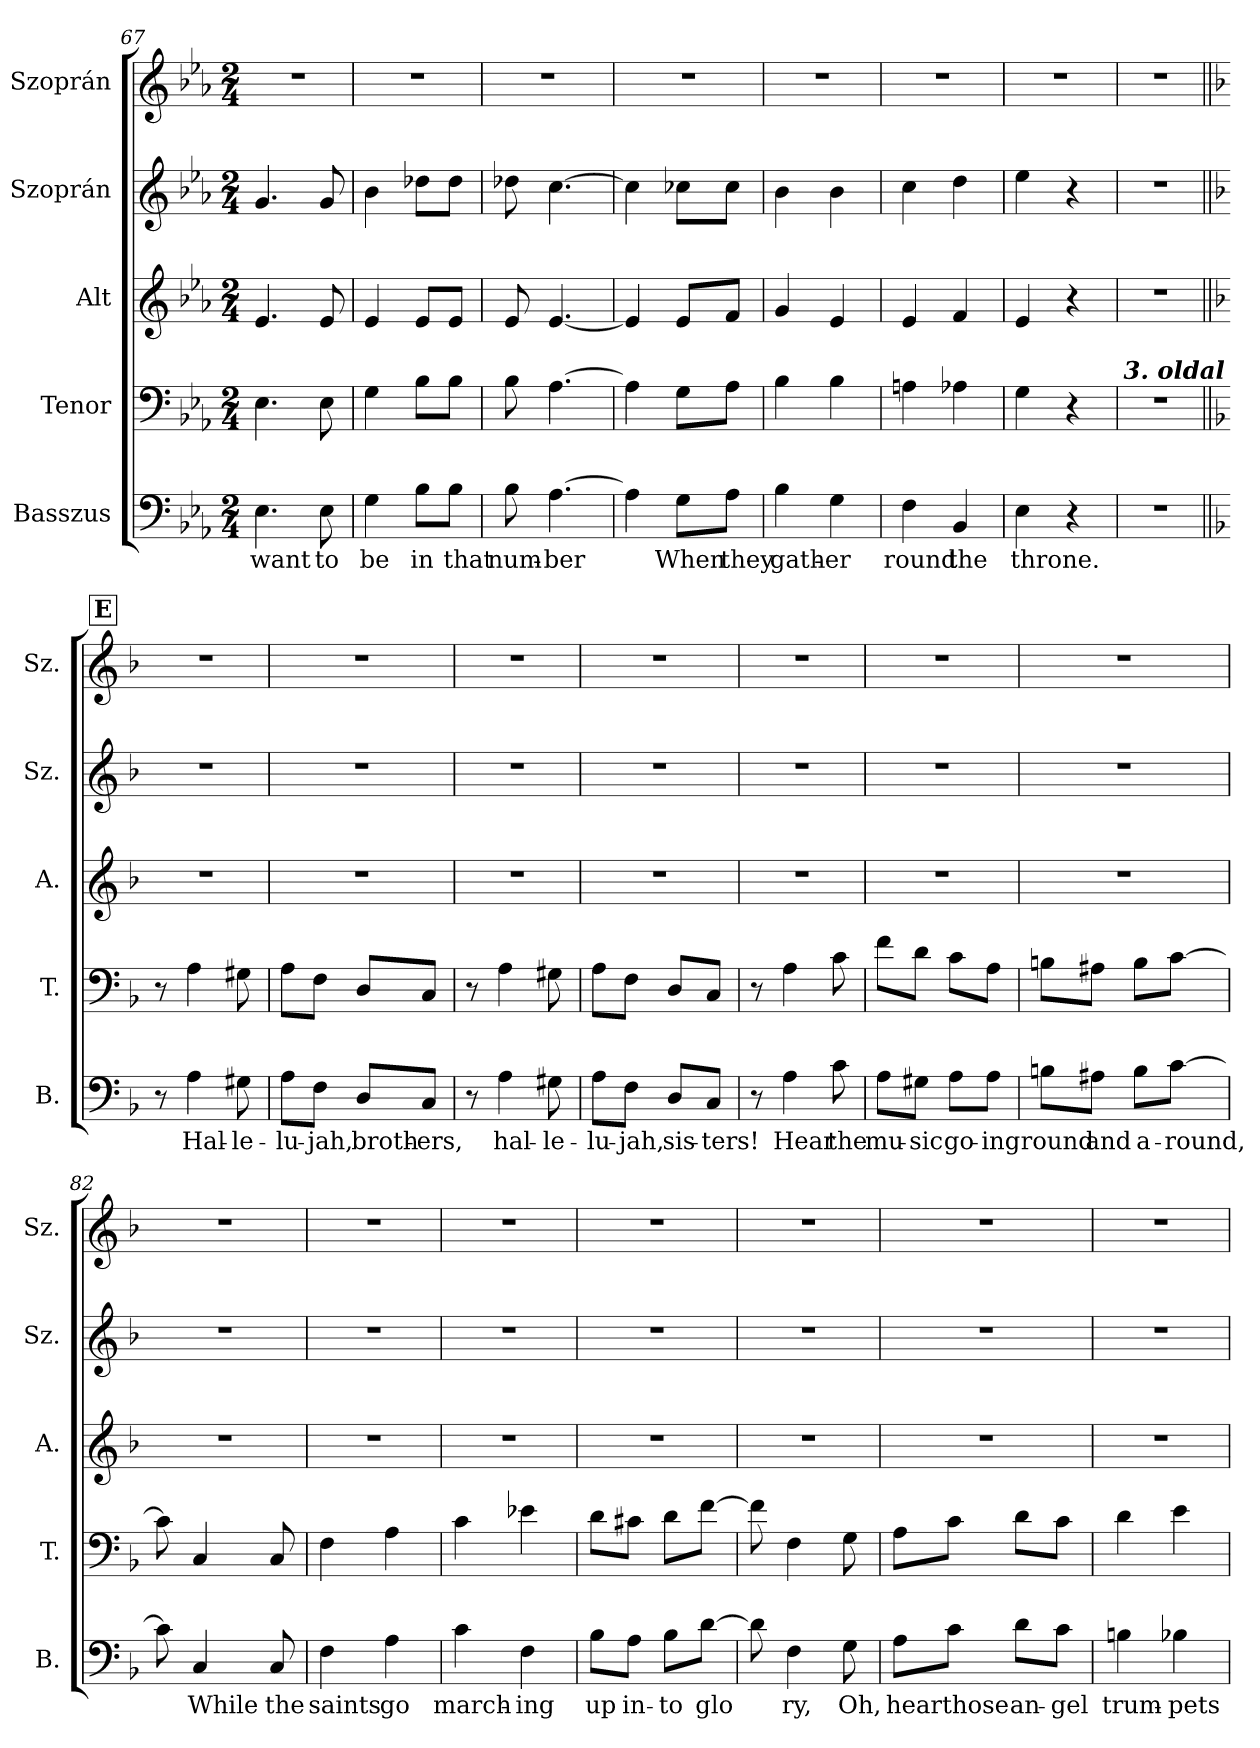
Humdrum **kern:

**kern	**text	**kern	**kern	**kern	**kern
*part5	*part5	*part4	*part3	*part2	*part1
*staff5	*staff5	*staff4	*staff3	*staff2	*staff1
*I"Basszus	*	*I"Tenor	*I"Alt	*I"Szoprán	*I"Szoprán
*I'B.	*	*I'T.	*I'A.	*I'Sz.	*I'Sz.
*clefF4	*	*clefF4	*clefG2	*clefG2	*clefG2
*k[b-e-a-]	*	*k[b-e-a-]	*k[b-e-a-]	*k[b-e-a-]	*k[b-e-a-]
*M2/4	*	*M2/4	*M2/4	*M2/4	*M2/4
=67	=67	=67	=67	=67	=67
!	!LO:LY:b	!	!	!	!
4.E-\	want	4.E-\	4.e-/	4.g/	2r
!	!LO:LY:b	!	!	!	!
8E-\	to	8E-\	8e-/	8g/	.
=68	=68	=68	=68	=68	=68
!	!LO:LY:b	!	!	!	!
4G\	be	4G\	4e-/	4b-\	2r
!	!LO:LY:b	!	!	!	!
8B-\L	in	8B-\L	8e-/L	8dd-X\L	.
!	!LO:LY:b	!	!	!	!
8B-\J	that	8B-\J	8e-/J	8dd-\J	.
=69	=69	=69	=69	=69	=69
!	!LO:LY:b	!	!	!	!
8B-\	num-	8B-\	8e-/	8dd-X\	2r
!	!LO:LY:b	!	!	!	!
[4.A-\	-ber	[4.A-\	[4.e-/	[4.cc\	.
=70	=70	=70	=70	=70	=70
4A-\]	.	4A-\]	4e-/]	4cc\]	2r
!	!LO:LY:b	!	!	!	!
8G\L	When	8G\L	8e-/L	8cc-X\L	.
!	!LO:LY:b	!	!	!	!
8A-\J	they	8A-\J	8f/J	8cc-\J	.
=71	=71	=71	=71	=71	=71
!	!LO:LY:b	!	!	!	!
4B-\	gath-	4B-\	4g/	4b-\	2r
!	!LO:LY:b	!	!	!	!
4G\	-er	4B-\	4e-/	4b-\	.
=72	=72	=72	=72	=72	=72
!	!LO:LY:b	!	!	!	!
4F\	round	4An\	4e-/	4cc\	2r
!	!LO:LY:b	!	!	!	!
4BB-/	the	4A-X\	4f/	4dd\	.
=73	=73	=73	=73	=73	=73
!	!LO:LY:b	!	!	!	!
4E-\	throne.	4G\	4e-/	4ee-\	2r
4r	.	4r	4r	4r	.
!!LO:LB:g=z
=74	=74	=74	=74	=74	=74
!	!	!LO:TX:a:Bi:t=3. oldal	!	!	!
2r	.	2r	2r	2r	2r
!!LO:REH:place=s1:a:B:fs=14:t=E
=75||	=75||	=75||	=75||	=75||	=75||
*k[b-]	*	*k[b-]	*k[b-]	*k[b-]	*k[b-]
8r	.	8r	2r	2r	2r
!	!LO:LY:b	!	!	!	!
4A\	Hal-	4A\	.	.	.
!	!LO:LY:b	!	!	!	!
8G#X\	-le-	8G#X\	.	.	.
=76	=76	=76	=76	=76	=76
!	!LO:LY:b	!	!	!	!
8A\L	-lu-	8A\L	2r	2r	2r
!	!LO:LY:b	!	!	!	!
8F\J	-jah,	8F\J	.	.	.
!	!LO:LY:b	!	!	!	!
8D/L	broth-	8D/L	.	.	.
!	!LO:LY:b	!	!	!	!
8C/J	-ers,	8C/J	.	.	.
=77	=77	=77	=77	=77	=77
8r	.	8r	2r	2r	2r
!	!LO:LY:b	!	!	!	!
4A\	hal-	4A\	.	.	.
!	!LO:LY:b	!	!	!	!
8G#X\	-le-	8G#X\	.	.	.
=78	=78	=78	=78	=78	=78
!	!LO:LY:b	!	!	!	!
8A\L	-lu-	8A\L	2r	2r	2r
!	!LO:LY:b	!	!	!	!
8F\J	-jah,	8F\J	.	.	.
!	!LO:LY:b	!	!	!	!
8D/L	sis-	8D/L	.	.	.
!	!LO:LY:b	!	!	!	!
8C/J	-ters!	8C/J	.	.	.
=79	=79	=79	=79	=79	=79
8r	.	8r	2r	2r	2r
!	!LO:LY:b	!	!	!	!
4A\	Hear	4A\	.	.	.
!	!LO:LY:b	!	!	!	!
8c\	the	8c\	.	.	.
=80	=80	=80	=80	=80	=80
!	!LO:LY:b	!	!	!	!
8A\L	mu-	8f\L	2r	2r	2r
!	!LO:LY:b	!	!	!	!
8G#X\J	-sic	8d\J	.	.	.
!	!LO:LY:b	!	!	!	!
8A\L	go-	8c\L	.	.	.
!	!LO:LY:b	!	!	!	!
8A\J	-ing	8A\J	.	.	.
=81	=81	=81	=81	=81	=81
!	!LO:LY:b	!	!	!	!
8Bn\L	round	8Bn\L	2r	2r	2r
!	!LO:LY:b	!	!	!	!
8A#X\J	and	8A#X\J	.	.	.
!	!LO:LY:b	!	!	!	!
8B\L	a-	8B\L	.	.	.
!	!LO:LY:b	!	!	!	!
[8c\J	-round,	[8c\J	.	.	.
!!LO:LB:g=z
=82	=82	=82	=82	=82	=82
8c\]	.	8c\]	2r	2r	2r
!	!LO:LY:b	!	!	!	!
4C/	While	4C/	.	.	.
!	!LO:LY:b	!	!	!	!
8C/	the	8C/	.	.	.
=83	=83	=83	=83	=83	=83
!	!LO:LY:b	!	!	!	!
4F\	saints	4F\	2r	2r	2r
!	!LO:LY:b	!	!	!	!
4A\	go	4A\	.	.	.
=84	=84	=84	=84	=84	=84
!	!LO:LY:b	!	!	!	!
4c\	march-	4c\	2r	2r	2r
!	!LO:LY:b	!	!	!	!
4F\	-ing	4e-X\	.	.	.
=85	=85	=85	=85	=85	=85
!	!LO:LY:b	!	!	!	!
8B-\L	up	8d\L	2r	2r	2r
!	!LO:LY:b	!	!	!	!
8A\J	in-	8c#X\J	.	.	.
!	!LO:LY:b	!	!	!	!
8B-\L	-to	8d\L	.	.	.
!	!LO:LY:b	!	!	!	!
[8d\J	-glo	[8f\J	.	.	.
=86	=86	=86	=86	=86	=86
8d\]	.	8f\]	2r	2r	2r
!	!LO:LY:b	!	!	!	!
4F\	ry,	4F\	.	.	.
!	!LO:LY:b	!	!	!	!
8G\	Oh,	8G\	.	.	.
=87	=87	=87	=87	=87	=87
!	!LO:LY:b	!	!	!	!
8A\L	hear	8A\L	2r	2r	2r
!	!LO:LY:b	!	!	!	!
8c\J	those	8c\J	.	.	.
!	!LO:LY:b	!	!	!	!
8d\L	an-	8d\L	.	.	.
!	!LO:LY:b	!	!	!	!
8c\J	-gel	8c\J	.	.	.
=88	=88	=88	=88	=88	=88
!	!LO:LY:b	!	!	!	!
4Bn\	trum-	4d\	2r	2r	2r
!	!LO:LY:b	!	!	!	!
4B-X\	-pets	4e\	.	.	.
=	=	=	=	=	=
*-	*-	*-	*-	*-	*-
